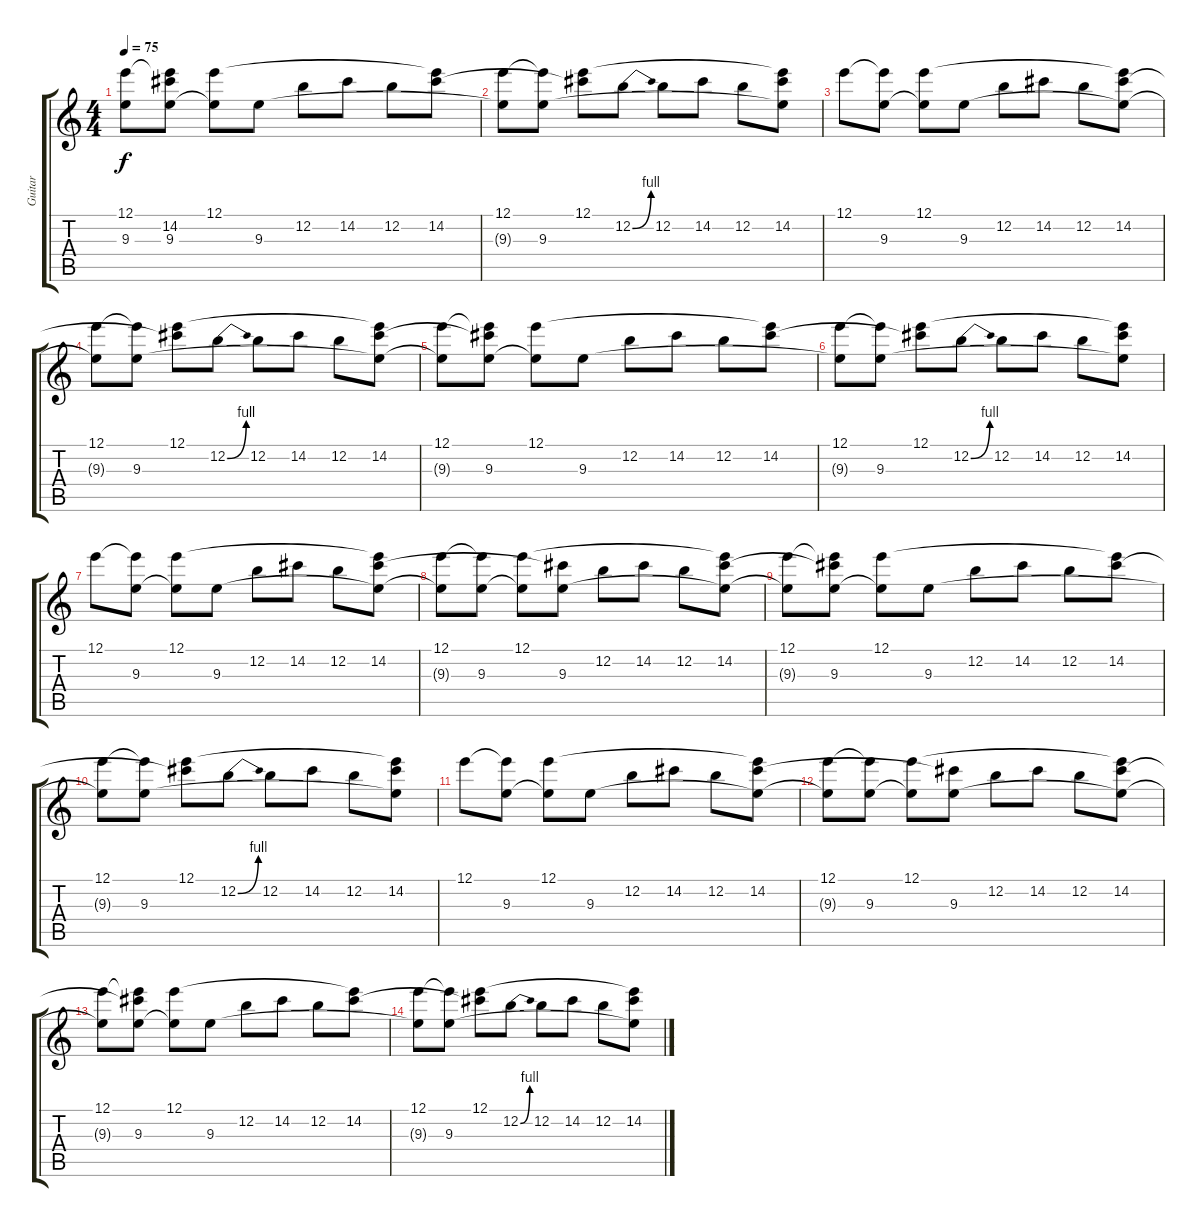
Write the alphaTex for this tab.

\track ("Guitar" "Guitar") {instrument electricguitarclean}
\staff {score tabs}
\tuning (E4 B3 G3 D3 A2 E2) {hide}
\ts (4 4)
\tempo 75
\clef g2
\ks c
(12.1 9.3{t}).8{dy f} (12.1{t} 14.2{t} 9.3).8 (12.1 9.3{t}).8 9.3.8 12.2.8 14.2.8 12.2.8 (12.1{t} 14.2).8 |
(12.1 9.3{t}).8 (12.1{t} 9.3).8 (12.1 14.2{t}).8 12.2{be (bend 0 0 60 4)}.8 12.2.8 14.2.8 12.2.8 (12.1{t} 14.2 9.3{t}).8 |
12.1.8 (12.1{t} 9.3).8 (12.1 9.3{t}).8 9.3.8 12.2.8 14.2.8 12.2.8 (12.1{t} 14.2 9.3{t}).8 |
(12.1 9.3{t}).8 (12.1{t} 9.3).8 (12.1 14.2{t}).8 12.2{be (bend 0 0 60 4)}.8 12.2.8 14.2.8 12.2.8 (12.1{t} 14.2 9.3{t}).8 |
(12.1 9.3{t}).8 (12.1{t} 14.2{t} 9.3).8 (12.1 9.3{t}).8 9.3.8 12.2.8 14.2.8 12.2.8 (12.1{t} 14.2).8 |
(12.1 9.3{t}).8 (12.1{t} 9.3).8 (12.1 14.2{t}).8 12.2{be (bend 0 0 60 4)}.8 12.2.8 14.2.8 12.2.8 (12.1{t} 14.2 9.3{t}).8 |
12.1.8 (12.1{t} 9.3).8 (12.1 9.3{t}).8 9.3.8 12.2.8 14.2.8 12.2.8 (12.1{t} 14.2 9.3{t}).8 |
(12.1 9.3{t}).8 (12.1{t} 9.3).8 (12.1 9.3{t}).8 (14.2{t} 9.3).8 12.2.8 14.2.8 12.2.8 (12.1{t} 14.2 9.3{t}).8 |
(12.1 9.3{t}).8 (12.1{t} 14.2{t} 9.3).8 (12.1 9.3{t}).8 9.3.8 12.2.8 14.2.8 12.2.8 (12.1{t} 14.2).8 |
(12.1 9.3{t}).8 (12.1{t} 9.3).8 (12.1 14.2{t}).8 12.2{be (bend 0 0 60 4)}.8 12.2.8 14.2.8 12.2.8 (12.1{t} 14.2 9.3{t}).8 |
12.1.8 (12.1{t} 9.3).8 (12.1 9.3{t}).8 9.3.8 12.2.8 14.2.8 12.2.8 (12.1{t} 14.2 9.3{t}).8 |
(12.1 9.3{t}).8 (12.1{t} 9.3).8 (12.1 9.3{t}).8 (14.2{t} 9.3).8 12.2.8 14.2.8 12.2.8 (12.1{t} 14.2 9.3{t}).8 |
(12.1 9.3{t}).8 (12.1{t} 14.2{t} 9.3).8 (12.1 9.3{t}).8 9.3.8 12.2.8 14.2.8 12.2.8 (12.1{t} 14.2).8 |
(12.1 9.3{t}).8 (12.1{t} 9.3).8 (12.1 14.2{t}).8 12.2{be (bend 0 0 60 4)}.8 12.2.8 14.2.8 12.2.8 (12.1{t} 14.2 9.3{t}).8
